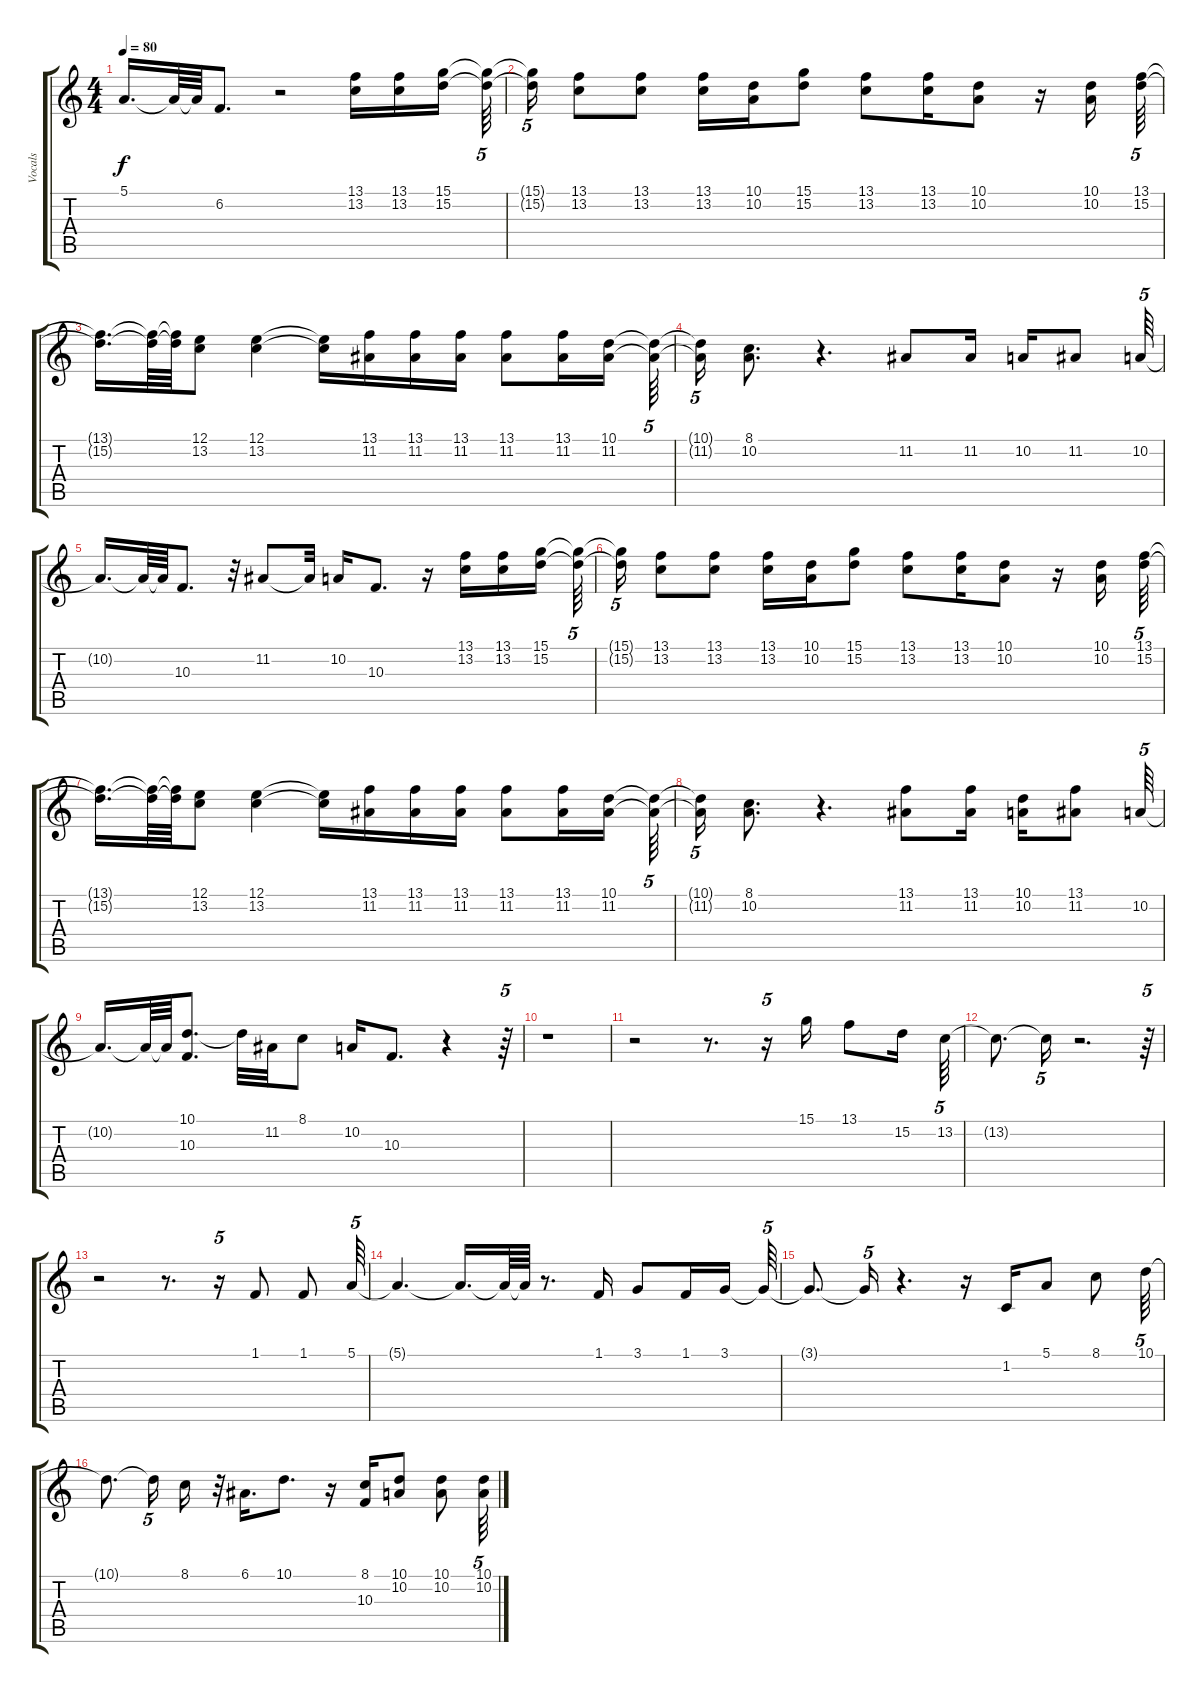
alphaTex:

\track ("Vocals" "Vocals") {instrument trombone}
\staff {score tabs}
\tuning (E4 B3 G3 D3 A2 E2) {hide}
\ts (4 4)
\tempo 80
\clef g2
\ks c
5.1{t}.16{d dy f} 5.1{t}.64 5.1{t}.64 6.2.8{d} r.2 (13.1 13.2).16 (13.1 13.2).16 (15.1 15.2).16 (15.1{t} 15.2{t}).64{tu (5 4)} |
(15.1{t} 15.2{t}).16{tu (5 4)} (13.1 13.2).8 (13.1 13.2).8 (13.1 13.2).16 (10.1 10.2).16 (15.1 15.2).8 (13.1 13.2).8 (13.1 13.2).16 (10.1 10.2).8 r.16 (10.1 10.2).16 (13.1 15.2).64{tu (5 4)} |
(13.1{t} 15.2{t}).16{d} (13.1{t} 15.2{t}).64 (13.1{t} 15.2{t}).64 (12.1 13.2).8 (12.1 13.2).4 (12.1{t} 13.2{t}).16 (13.1 11.2).16 (13.1 11.2).16 (13.1 11.2).16 (13.1 11.2).8 (13.1 11.2).16 (10.1 11.2).16 (10.1{t} 11.2{t}).64{tu (5 4)} |
(10.1{t} 11.2{t}).16{tu (5 4)} (8.1 10.2).8{d} r.4{d} 11.2.8 11.2.16 10.2.16 11.2.8 10.2.64{tu (5 4)} |
10.2{t}.16{d} 10.2{t}.64 10.2{t}.64 10.3.8{d} r.32 11.2.8 11.2{t}.32 10.2.16 10.3.8{d} r.16 (13.1 13.2).16 (13.1 13.2).16 (15.1 15.2).16 (15.1{t} 15.2{t}).64{tu (5 4)} |
(15.1{t} 15.2{t}).16{tu (5 4)} (13.1 13.2).8 (13.1 13.2).8 (13.1 13.2).16 (10.1 10.2).16 (15.1 15.2).8 (13.1 13.2).8 (13.1 13.2).16 (10.1 10.2).8 r.16 (10.1 10.2).16 (13.1 15.2).64{tu (5 4)} |
(13.1{t} 15.2{t}).16{d} (13.1{t} 15.2{t}).64 (13.1{t} 15.2{t}).64 (12.1 13.2).8 (12.1 13.2).4 (12.1{t} 13.2{t}).16 (13.1 11.2).16 (13.1 11.2).16 (13.1 11.2).16 (13.1 11.2).8 (13.1 11.2).16 (10.1 11.2).16 (10.1{t} 11.2{t}).64{tu (5 4)} |
(10.1{t} 11.2{t}).16{tu (5 4)} (8.1 10.2).8{d} r.4{d} (13.1 11.2).8 (13.1 11.2).16 (10.1 10.2).16 (13.1 11.2).8 10.2.64{tu (5 4)} |
10.2{t}.16{d} 10.2{t}.64 10.2{t}.64 (10.1 10.3).8{d} 10.1{t}.32 11.2.32 8.1.8 10.2.16 10.3.8{d} r.4 r.64{tu (5 4)} |
r.1 |
r.2 r.8{d} r.16{tu (5 4)} 15.1.16 13.1.8 15.2.16 13.2.64{tu (5 4)} |
13.2{t}.8{d} 13.2{t}.16{tu (5 4)} r.2{d} r.64{tu (5 4)} |
r.2 r.8{d} r.16{tu (5 4)} 1.1.8 1.1.8 5.1.64{tu (5 4)} |
5.1{t}.4{d} 5.1{t}.16{d} 5.1{t}.64 5.1{t}.64 r.8{d} 1.1.16 3.1.8 1.1.16 3.1.16 3.1{t}.64{tu (5 4)} |
3.1{t}.8{d} 3.1{t}.16{tu (5 4)} r.4{d} r.16 1.2.16 5.1.8 8.1.8 10.1.64{tu (5 4)} |
10.1{t}.8{d} 10.1{t}.16{tu (5 4)} 8.1.16 r.32 6.1.16{d} 10.1.8{d} r.16 (8.1 10.3).16 (10.1 10.2).8 (10.1 10.2).8 (10.1 10.2).64{tu (5 4)}
